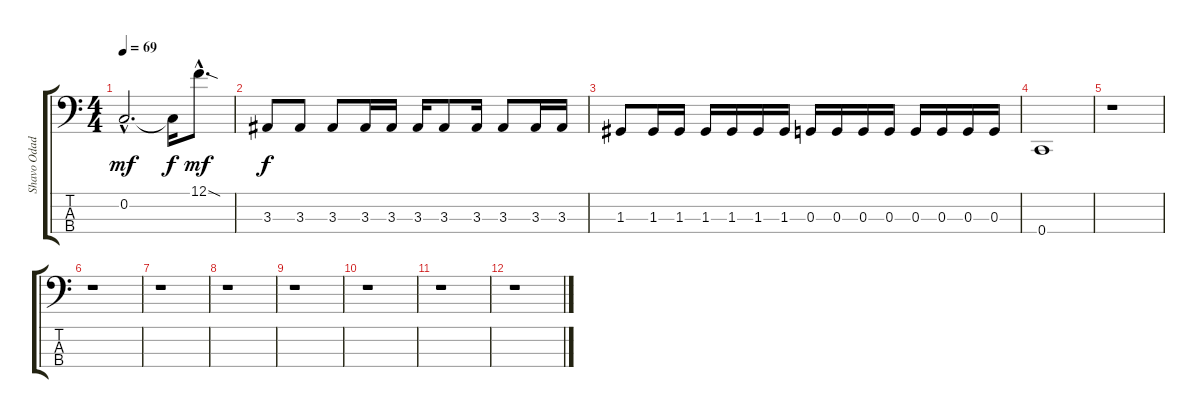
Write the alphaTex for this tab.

\track ("Shavo Odadjian (Bass w/ Pick)" "Shavo Odad") {instrument electricbasspick}
\staff {score tabs}
\tuning (F2 C2 G1 C1) {hide}
\ts (4 4)
\tempo 69
\clef f4
\ks c
0.2{hac}.2{d dy mf} 0.2{t}.16{dy f} 12.1{sod hac}.8{d dy mf} |
3.3.8{dy f} 3.3.8 3.3.8 3.3.16 3.3.16 3.3.16 3.3.8 3.3.16 3.3.8 3.3.16 3.3.16 |
1.3.8 1.3.16 1.3.16 1.3.16 1.3.16 1.3.16 1.3.16 0.3.16 0.3.16 0.3.16 0.3.16 0.3.16 0.3.16 0.3.16 0.3.16 |
0.4.1 |
r.1 |
r.1 |
r.1 |
r.1 |
r.1 |
r.1 |
r.1 |
r.1
